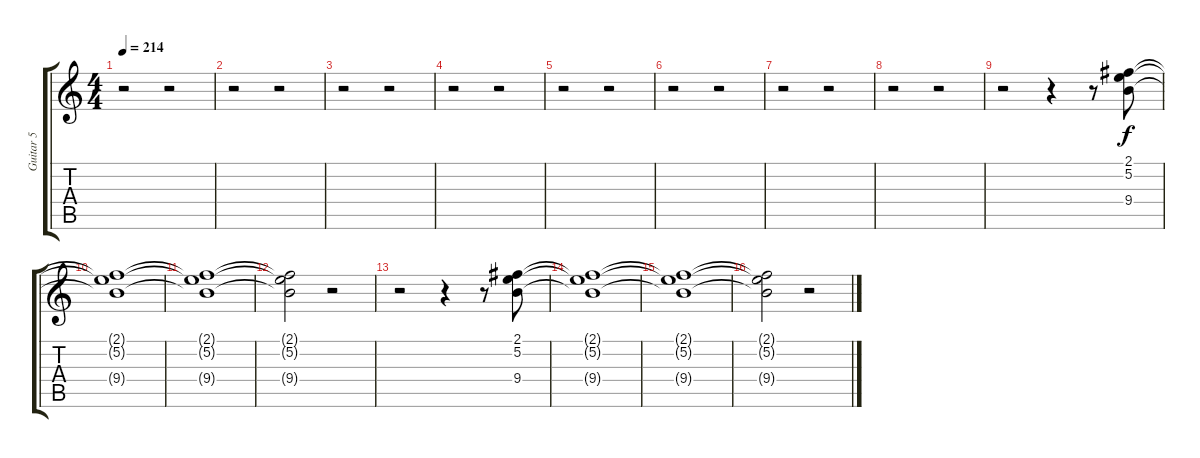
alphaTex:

\track ("Guitar 5" "Guitar 5") {instrument overdrivenguitar}
\staff {score tabs}
\tuning (E4 B3 G3 D3 A2 E2) {hide}
\ts (4 4)
\tempo 214
\clef g2
\ks c
r.2{dy f} r.2 |
r.2 r.2 |
r.2 r.2 |
r.2 r.2 |
r.2 r.2 |
r.2 r.2 |
r.2 r.2 |
r.2 r.2 |
r.2{volume 10 instrument electricguitarjazz} r.4 r.8 (2.1 5.2 9.4).8 |
(2.1{t} 5.2{t} 9.4{t}).1 |
(2.1{t} 5.2{t} 9.4{t}).1 |
(2.1{t} 5.2{t} 9.4{t}).2 r.2 |
r.2{volume 10 instrument electricguitarjazz} r.4 r.8 (2.1 5.2 9.4).8 |
(2.1{t} 5.2{t} 9.4{t}).1 |
(2.1{t} 5.2{t} 9.4{t}).1 |
(2.1{t} 5.2{t} 9.4{t}).2 r.2
